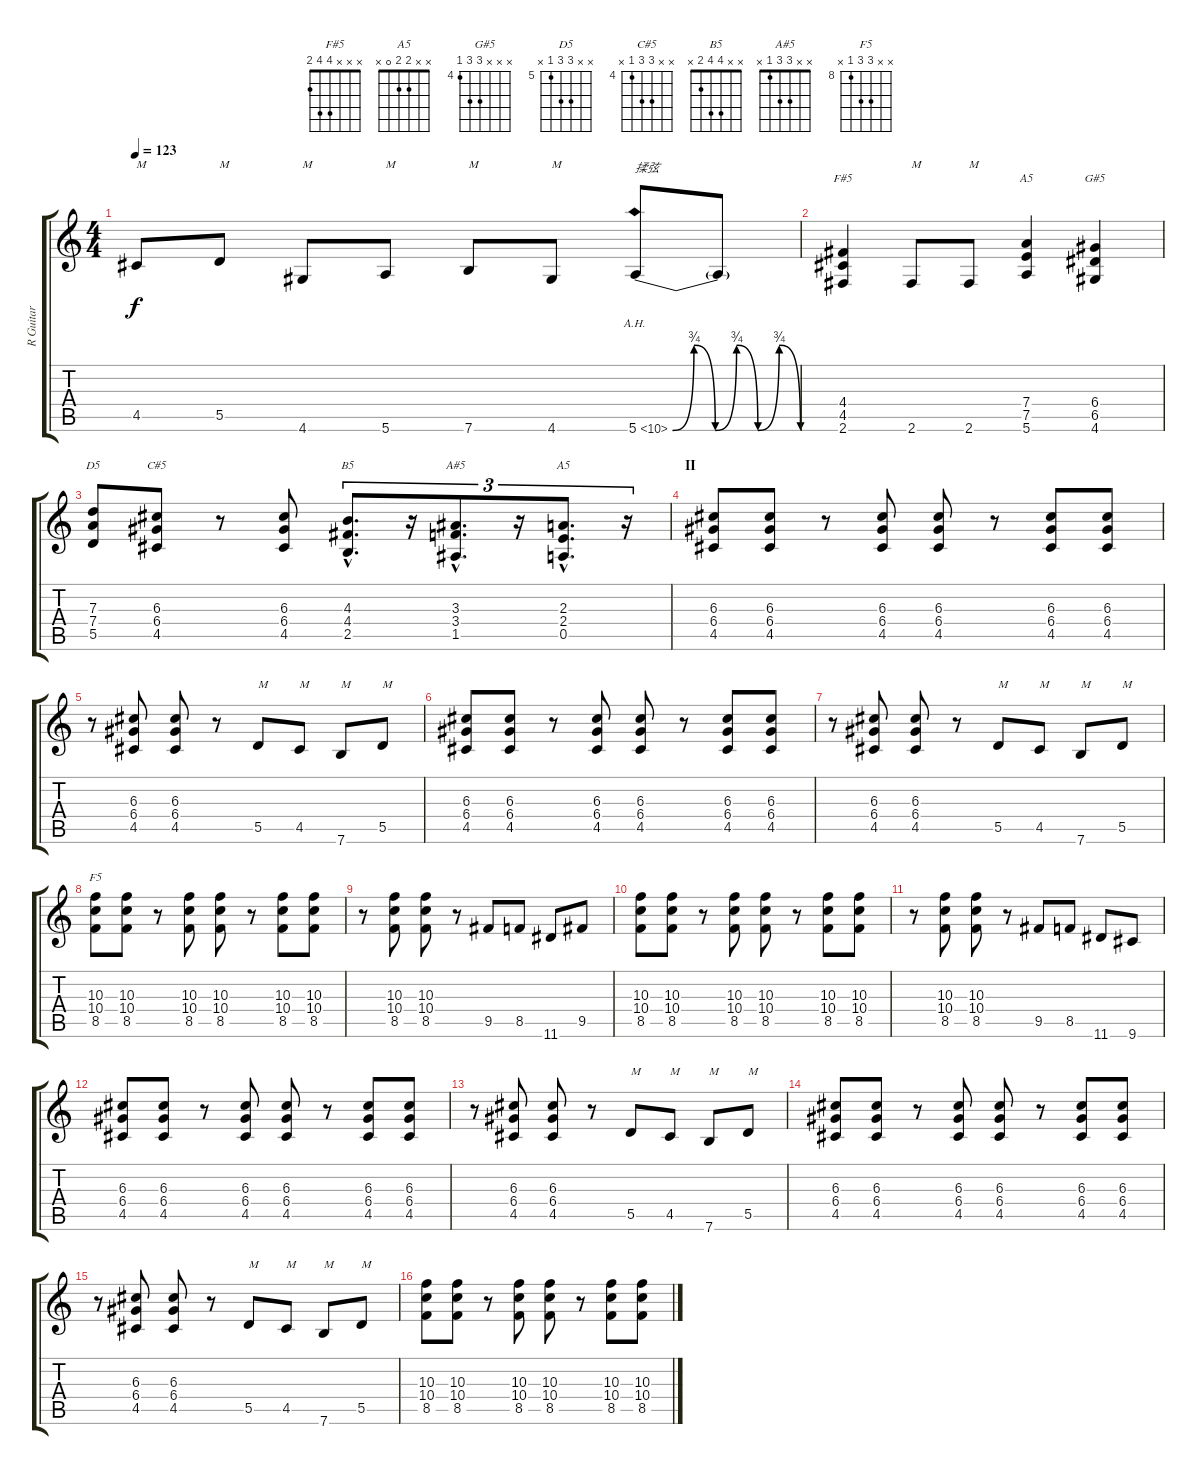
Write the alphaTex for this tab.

\track ("R Guitar" "R Guitar") {instrument distortionguitar}
\staff {score tabs}
\tuning (E4 B3 G3 D3 A2 E2) {hide}
\chord ("F#5" x x x 4 4 2)
\chord ("A5" x x x 7 7 5) {firstfret 5}
\chord ("G#5" x x x 6 6 4) {firstfret 4}
\chord ("D5" x x 7 7 5 x) {firstfret 5}
\chord ("C#5" x x 6 6 4 x) {firstfret 4}
\chord ("B5" x x 4 4 2 x)
\chord ("A#5" x x 3 3 1 x)
\chord ("A5" x x 2 2 0 x)
\chord ("F5" x x 10 10 8 x) {firstfret 8}
\ts (4 4)
\tempo 123
\clef g2
\ks c
4.5.8{txt "M" dy f} 5.5.8{txt "M"} 4.6.8{txt "M"} 5.6.8{txt "M"} 7.6.8{txt "M"} 4.6.8{txt "M"} 5.6{be (custom 0 0 10 3 20 0 30 3 40 0 50 3 60 0) ah 5}.8{txt "揉弦"} 5.6{t}.8 |
(4.4 4.5 2.6).4{ch "F#5"} 2.6.8{txt "M"} 2.6.8{txt "M"} (7.4 7.5 5.6).4{ch "A5"} (6.4 6.5 4.6).4{ch "G#5"} |
(7.3 7.4 5.5).8{ch "D5"} (6.3 6.4 4.5).8{ch "C#5"} r.8 (6.3 6.4 4.5).8 (4.3{hac} 4.4{hac} 2.5{hac}).8{d tu (3 2) ch "B5"} r.16{tu (3 2)} (3.3{hac} 3.4{hac} 1.5{hac}).8{d tu (3 2) ch "A#5"} r.16{tu (3 2)} (2.3{hac} 2.4{hac} 0.5{hac}).8{d tu (3 2) ch "A5"} r.16{tu (3 2)} |
\section ("" "Ⅱ")
(6.3 6.4 4.5).8 (6.3 6.4 4.5).8 r.8 (6.3 6.4 4.5).8 (6.3 6.4 4.5).8 r.8 (6.3 6.4 4.5).8 (6.3 6.4 4.5).8 |
r.8 (6.3 6.4 4.5).8 (6.3 6.4 4.5).8 r.8 5.5.8{txt "M"} 4.5.8{txt "M"} 7.6.8{txt "M"} 5.5.8{txt "M"} |
(6.3 6.4 4.5).8 (6.3 6.4 4.5).8 r.8 (6.3 6.4 4.5).8 (6.3 6.4 4.5).8 r.8 (6.3 6.4 4.5).8 (6.3 6.4 4.5).8 |
r.8 (6.3 6.4 4.5).8 (6.3 6.4 4.5).8 r.8 5.5.8{txt "M"} 4.5.8{txt "M"} 7.6.8{txt "M"} 5.5.8{txt "M"} |
(10.3 10.4 8.5).8{ch "F5"} (10.3 10.4 8.5).8 r.8 (10.3 10.4 8.5).8 (10.3 10.4 8.5).8 r.8 (10.3 10.4 8.5).8 (10.3 10.4 8.5).8 |
r.8 (10.3 10.4 8.5).8 (10.3 10.4 8.5).8 r.8 9.5.8 8.5.8 11.6.8 9.5.8 |
(10.3 10.4 8.5).8 (10.3 10.4 8.5).8 r.8 (10.3 10.4 8.5).8 (10.3 10.4 8.5).8 r.8 (10.3 10.4 8.5).8 (10.3 10.4 8.5).8 |
r.8 (10.3 10.4 8.5).8 (10.3 10.4 8.5).8 r.8 9.5.8 8.5.8 11.6.8 9.6.8 |
(6.3 6.4 4.5).8 (6.3 6.4 4.5).8 r.8 (6.3 6.4 4.5).8 (6.3 6.4 4.5).8 r.8 (6.3 6.4 4.5).8 (6.3 6.4 4.5).8 |
r.8 (6.3 6.4 4.5).8 (6.3 6.4 4.5).8 r.8 5.5.8{txt "M"} 4.5.8{txt "M"} 7.6.8{txt "M"} 5.5.8{txt "M"} |
(6.3 6.4 4.5).8 (6.3 6.4 4.5).8 r.8 (6.3 6.4 4.5).8 (6.3 6.4 4.5).8 r.8 (6.3 6.4 4.5).8 (6.3 6.4 4.5).8 |
r.8 (6.3 6.4 4.5).8 (6.3 6.4 4.5).8 r.8 5.5.8{txt "M"} 4.5.8{txt "M"} 7.6.8{txt "M"} 5.5.8{txt "M"} |
(10.3 10.4 8.5).8 (10.3 10.4 8.5).8 r.8 (10.3 10.4 8.5).8 (10.3 10.4 8.5).8 r.8 (10.3 10.4 8.5).8 (10.3 10.4 8.5).8
